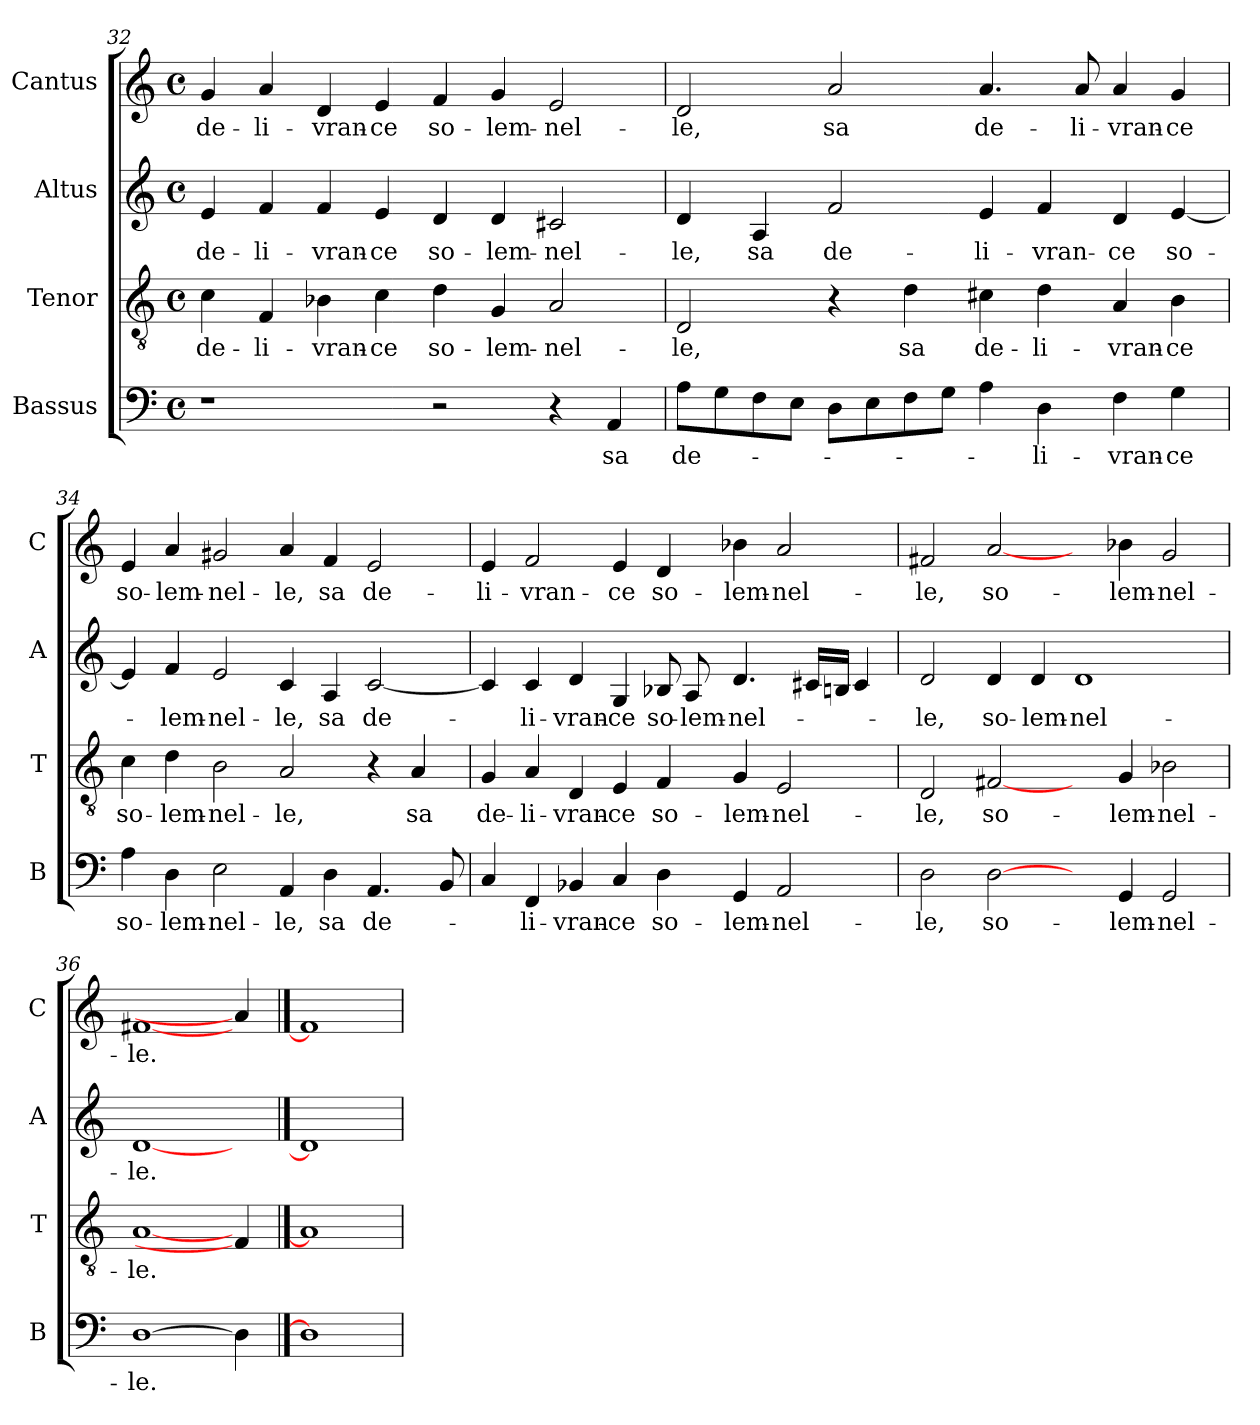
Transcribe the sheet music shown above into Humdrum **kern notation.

**kern	**text	**kern	**text	**kern	**text	**kern	**text
*part4	*part4	*part3	*part3	*part2	*part2	*part1	*part1
*staff4	*staff4	*staff3	*staff3	*staff2	*staff2	*staff1	*staff1
*I"Bassus	*	*I"Tenor	*	*I"Altus	*	*I"Cantus	*
*I'B	*	*I'T	*	*I'A	*	*I'C	*
*clefF4	*	*clefGv2	*	*clefG2	*	*clefG2	*
*k[]	*	*k[]	*	*k[]	*	*k[]	*
*C:	*	*C:	*	*C:	*	*C:	*
*M4/4	*	*M4/4	*	*M4/4	*	*M4/4	*
*met(c)	*	*met(c)	*	*met(c)	*	*met(c)	*
=32	=32	=32	=32	=32	=32	=32	=32
!	!	!	!LO:LY:b	!	!LO:LY:b	!	!LO:LY:b
1r	.	4c\	de-	4e/	de-	4g/	de-
!	!	!	!LO:LY:b	!	!LO:LY:b	!	!LO:LY:b
.	.	4F/	-li-	4f/	-li-	4a/	-li-
!	!	!	!LO:LY:b	!	!LO:LY:b	!	!LO:LY:b
.	.	4B-X\	-vran-	4f/	-vran-	4d/	-vran-
!	!	!	!LO:LY:b	!	!LO:LY:b	!	!LO:LY:b
.	.	4c\	-ce	4e/	-ce	4e/	-ce
!	!	!	!LO:LY:b	!	!LO:LY:b	!	!LO:LY:b
2r	.	4d\	so-	4d/	so-	4f/	so-
!	!	!	!LO:LY:b	!	!LO:LY:b	!	!LO:LY:b
.	.	4G/	-lem-	4d/	-lem-	4g/	-lem-
!	!	!	!LO:LY:b	!	!LO:LY:b	!	!LO:LY:b
4r	.	2A/	-nel-	2c#X/	-nel-	2e/	-nel-
!	!LO:LY:b	!	!	!	!	!	!
4AA/	sa	.	.	.	.	.	.
!!LO:PB:g=z
=33	=33	=33	=33	=33	=33	=33	=33
!	!LO:LY:b	!	!LO:LY:b	!	!LO:LY:b	!	!LO:LY:b
8A\L	de-	2D/	-le,	4d/	-le,	2d/	-le,
8G\	.	.	.	.	.	.	.
!	!	!	!	!	!LO:LY:b	!	!
8F\	.	.	.	4A/	sa	.	.
8E\J	.	.	.	.	.	.	.
!	!	!	!	!	!LO:LY:b	!	!LO:LY:b
8D\L	.	4r	.	2f/	de-	2a/	sa
8E\	.	.	.	.	.	.	.
!	!	!	!LO:LY:b	!	!	!	!
8F\	.	4d\	sa	.	.	.	.
8G\J	.	.	.	.	.	.	.
!	!	!	!LO:LY:b	!	!LO:LY:b	!	!LO:LY:b
4A\	.	4c#X\	de-	4e/	-li-	4.a/	de-
!	!LO:LY:b	!	!LO:LY:b	!	!LO:LY:b	!	!
4D\	-li-	4d\	-li-	4f/	-vran-	.	.
!	!	!	!	!	!	!	!LO:LY:b
.	.	.	.	.	.	8a/	-li-
!	!LO:LY:b	!	!LO:LY:b	!	!LO:LY:b	!	!LO:LY:b
4F\	-vran-	4A/	-vran-	4d/	-ce	4a/	-vran-
!	!LO:LY:b	!	!LO:LY:b	!	!LO:LY:b	!	!LO:LY:b
4G\	-ce	4B\	-ce	[4e/	so-	4g/	-ce
=34	=34	=34	=34	=34	=34	=34	=34
!	!LO:LY:b	!	!LO:LY:b	!	!	!	!LO:LY:b
4A\	so-	4c\	so-	4e/]	.	4e/	so-
!	!LO:LY:b	!	!LO:LY:b	!	!LO:LY:b	!	!LO:LY:b
4D\	-lem-	4d\	-lem-	4f/	-lem-	4a/	-lem-
!	!LO:LY:b	!	!LO:LY:b	!	!LO:LY:b	!	!LO:LY:b
2E\	-nel-	2B\	-nel-	2e/	-nel-	2g#X/	-nel-
!	!LO:LY:b	!	!LO:LY:b	!	!LO:LY:b	!	!LO:LY:b
4AA/	-le,	2A/	-le,	4c/	-le,	4a/	-le,
!	!LO:LY:b	!	!	!	!LO:LY:b	!	!LO:LY:b
4D\	sa	.	.	4A/	sa	4f/	sa
!	!LO:LY:b	!	!	!	!LO:LY:b	!	!LO:LY:b
4.AA/	de-	4r	.	[2c/	de-	2e/	de-
!	!	!	!LO:LY:b	!	!	!	!
.	.	4A/	sa	.	.	.	.
8BB/	.	.	.	.	.	.	.
!!LO:LB:g=z
=34X4	=34X4	=34X4	=34X4	=34X4	=34X4	=34X4	=34X4
!	!	!	!LO:LY:b	!	!	!	!LO:LY:b
4C/	.	4G/	de-	4c/]	.	4e/	-li-
!	!LO:LY:b	!	!LO:LY:b	!	!LO:LY:b	!	!LO:LY:b
4FF/	-li-	4A/	-li-	4c/	-li-	2f/	-vran-
!	!LO:LY:b	!	!LO:LY:b	!	!LO:LY:b	!	!
4BB-X/	-vran-	4D/	-vran-	4d/	-vran-	.	.
!	!LO:LY:b	!	!LO:LY:b	!	!LO:LY:b	!	!LO:LY:b
4C/	-ce	4E/	-ce	4G/	-ce	4e/	-ce
!	!LO:LY:b	!	!LO:LY:b	!	!LO:LY:b	!	!LO:LY:b
4D\	so-	4F/	so-	8B-X/	so-	4d/	so-
!	!	!	!	!	!LO:LY:b	!	!
.	.	.	.	8A/	-lem-	.	.
!	!LO:LY:b	!	!LO:LY:b	!	!LO:LY:b	!	!LO:LY:b
4GG/	-lem-	4G/	-lem-	4.d/	-nel-	4b-X\	-lem-
!	!LO:LY:b	!	!LO:LY:b	!	!	!	!LO:LY:b
2AA/	-nel-	2E/	-nel-	.	.	2a/	-nel-
.	.	.	.	16c#X/LL	.	.	.
.	.	.	.	16Bn/JJ	.	.	.
.	.	.	.	4c#/	.	.	.
=35	=35	=35	=35	=35	=35	=35	=35
!	!LO:LY:b	!	!LO:LY:b	!	!LO:LY:b	!	!LO:LY:b
2D\	-le,	2D/	-le,	2d/	-le,	2f#X/	-le,
!	!LO:LY:b	!	!LO:LY:b	!	!LO:LY:b	!	!LO:LY:b
[2D\	so-	[2F#X/	so-	4d/	so-	[2a/	so-
!	!	!	!	!	!LO:LY:b	!	!
.	.	.	.	4d/	-lem-	.	.
!	!	!	!	!	!LO:LY:b	!	!
4ryy	.	4ryy	.	1d	-nel-	4ryy	.
!	!LO:LY:b	!	!LO:LY:b	!	!	!	!LO:LY:b
4GG/	-lem-	4G/	-lem-	.	.	4b-X\	-lem-
!	!LO:LY:b	!	!LO:LY:b	!	!	!	!LO:LY:b
2GG/	-nel-	2B-X\	-nel-	.	.	2g/	-nel-
=36	=36	=36	=36	=36	=36	=36	=36
!	!LO:LY:b	!	!LO:LY:b	!	!LO:LY:b	!	!LO:LY:b
[1D	-le.	[1A	-le.	[1d	-le.	[1f#X	-le.
4D\]	.	4F#/]	.	4ryy	.	4a/]	.
==37	==37	==37	==37	==37	==37	==37	==37
1D]	.	1A]	.	1d]	.	1f#]	.
=	=	=	=	=	=	=	=
*-	*-	*-	*-	*-	*-	*-	*-
